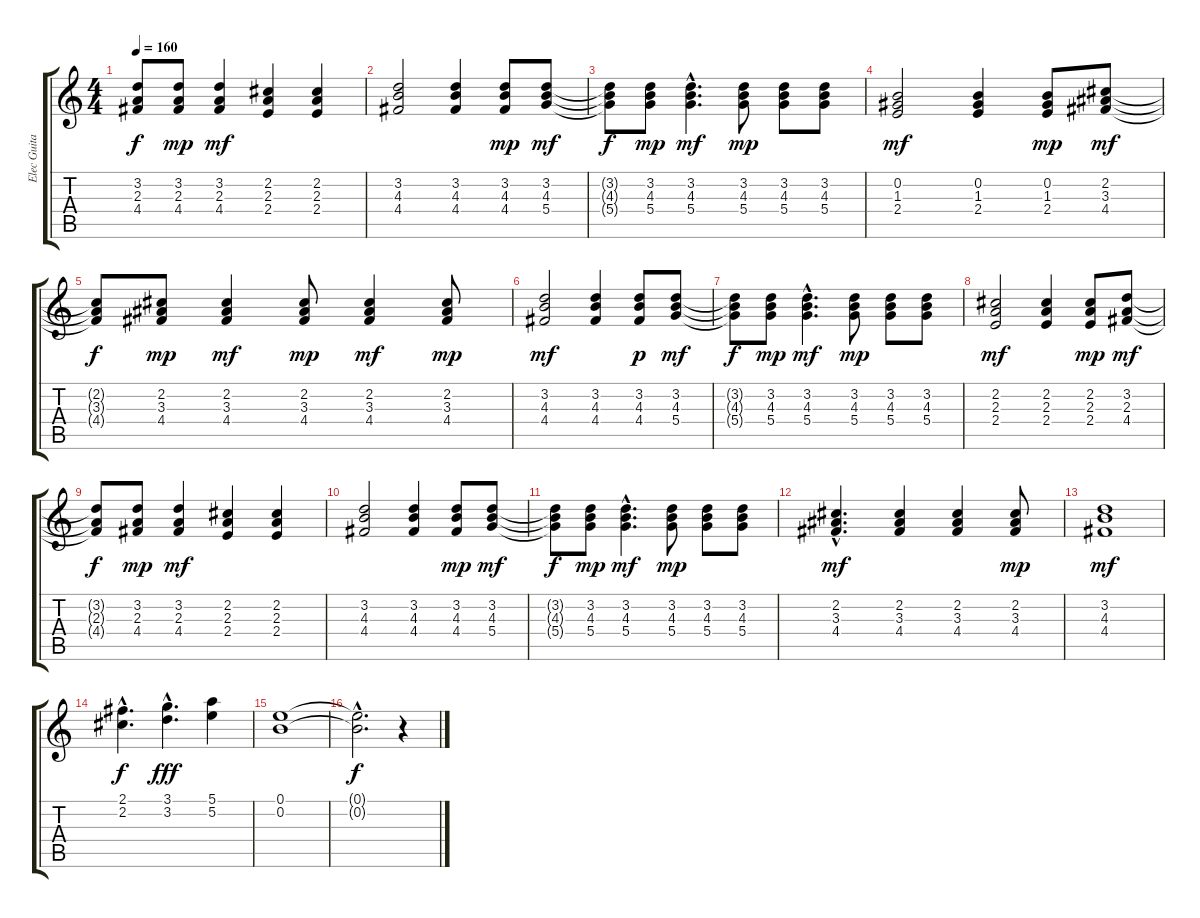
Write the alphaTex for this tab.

\track ("Elec Guitar" "Elec Guita") {instrument distortionguitar}
\staff {score tabs}
\tuning (E4 B3 G3 D3 A2 E2) {hide}
\ts (4 4)
\tempo 160
\clef g2
\ks c
(3.2{t} 2.3{t} 4.4{t}).8{dy f} (3.2 2.3 4.4).8{dy mp} (3.2 2.3 4.4).4{dy mf} (2.2 2.3 2.4).4 (2.2 2.3 2.4).4 |
(3.2 4.3 4.4).2 (3.2 4.3 4.4).4 (3.2 4.3 4.4).8{dy mp} (3.2 4.3 5.4).8{dy mf} |
(3.2{t} 4.3{t} 5.4{t}).8{dy f} (3.2 4.3 5.4).8{dy mp} (3.2{hac} 4.3{hac} 5.4{hac}).4{d dy mf} (3.2 4.3 5.4).8{dy mp} (3.2 4.3 5.4).8 (3.2 4.3 5.4).8 |
(0.2 1.3 2.4).2{dy mf} (0.2 1.3 2.4).4 (0.2 1.3 2.4).8{dy mp} (2.2 3.3 4.4).8{dy mf} |
(2.2{t} 3.3{t} 4.4{t}).8{dy f} (2.2 3.3 4.4).8{dy mp} (2.2 3.3 4.4).4{dy mf} (2.2 3.3 4.4).8{dy mp} (2.2 3.3 4.4).4{dy mf} (2.2 3.3 4.4).8{dy mp} |
(3.2 4.3 4.4).2{dy mf} (3.2 4.3 4.4).4 (3.2 4.3 4.4).8{dy p} (3.2 4.3 5.4).8{dy mf} |
(3.2{t} 4.3{t} 5.4{t}).8{dy f} (3.2 4.3 5.4).8{dy mp} (3.2{hac} 4.3{hac} 5.4{hac}).4{d dy mf} (3.2 4.3 5.4).8{dy mp} (3.2 4.3 5.4).8 (3.2 4.3 5.4).8 |
(2.2 2.3 2.4).2{dy mf} (2.2 2.3 2.4).4 (2.2 2.3 2.4).8{dy mp} (3.2 2.3 4.4).8{dy mf} |
(3.2{t} 2.3{t} 4.4{t}).8{dy f} (3.2 2.3 4.4).8{dy mp} (3.2 2.3 4.4).4{dy mf} (2.2 2.3 2.4).4 (2.2 2.3 2.4).4 |
(3.2 4.3 4.4).2 (3.2 4.3 4.4).4 (3.2 4.3 4.4).8{dy mp} (3.2 4.3 5.4).8{dy mf} |
(3.2{t} 4.3{t} 5.4{t}).8{dy f} (3.2 4.3 5.4).8{dy mp} (3.2{hac} 4.3{hac} 5.4{hac}).4{d dy mf} (3.2 4.3 5.4).8{dy mp} (3.2 4.3 5.4).8 (3.2 4.3 5.4).8 |
(2.2{hac} 3.3{hac} 4.4{hac}).4{d dy mf} (2.2 3.3 4.4).4 (2.2 3.3 4.4).4 (2.2 3.3 4.4).8{dy mp} |
(3.2 4.3 4.4).1{dy mf} |
(2.1{hac} 2.2{hac}).4{d dy f} (3.1{hac} 3.2{hac}).4{d dy fff} (5.1 5.2).4 |
(0.1 0.2).1 |
(0.1{hac t} 0.2{hac t}).2{d dy f} r.4
